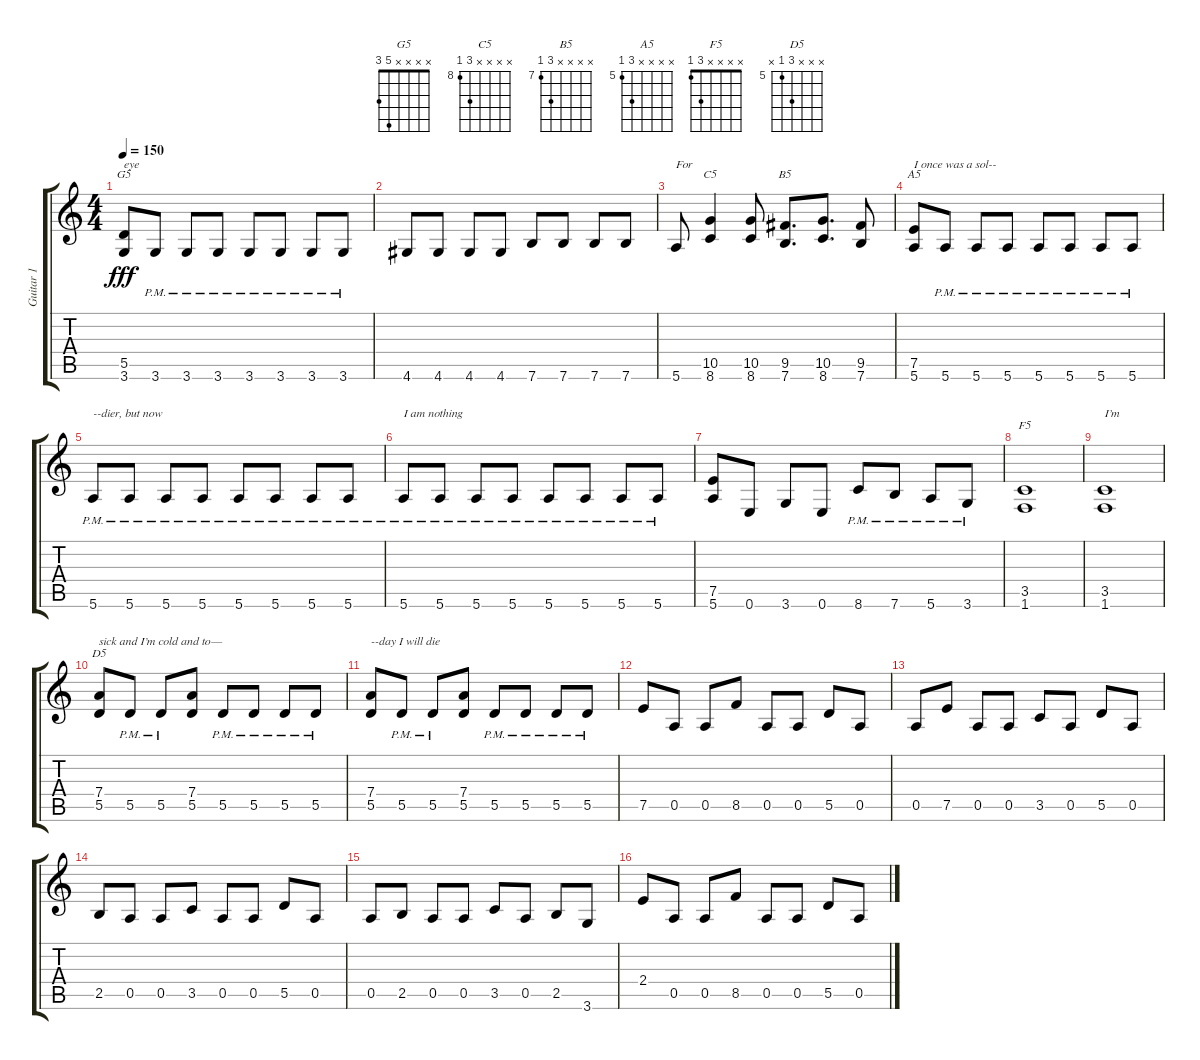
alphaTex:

\track ("Guitar 1" "Guitar 1") {instrument distortionguitar}
\staff {score tabs}
\tuning (E4 B3 G3 D3 A2 E2) {hide}
\chord ("G5" x x x x 5 3)
\chord ("C5" x x x x 10 8) {firstfret 8}
\chord ("B5" x x x x 9 7) {firstfret 7}
\chord ("A5" x x x x 7 5) {firstfret 5}
\chord ("F5" x x x x 3 1)
\chord ("D5" x x x 7 5 x) {firstfret 5}
\ts (4 4)
\tempo 150
\clef g2
\ks c
(5.5 3.6).8{ch "G5" txt "eye" dy fff} 3.6{pm}.8 3.6{pm}.8 3.6{pm}.8 3.6{pm}.8 3.6{pm}.8 3.6{pm}.8 3.6{pm}.8 |
4.6.8 4.6.8 4.6.8 4.6.8 7.6.8 7.6.8 7.6.8 7.6.8 |
5.6.8{txt "For "} (10.5 8.6).4{ch "C5"} (10.5 8.6).8 (9.5 7.6).8{d ch "B5"} (10.5 8.6).8{d} (9.5 7.6).8 |
(7.5 5.6).8{ch "A5" txt "I once was a sol--"} 5.6{pm}.8 5.6{pm}.8 5.6{pm}.8 5.6{pm}.8 5.6{pm}.8 5.6{pm}.8 5.6{pm}.8 |
5.6{pm}.8{txt "--dier, but now "} 5.6{pm}.8 5.6{pm}.8 5.6{pm}.8 5.6{pm}.8 5.6{pm}.8 5.6{pm}.8 5.6{pm}.8 |
5.6{pm}.8{txt "I am nothing "} 5.6{pm}.8 5.6{pm}.8 5.6{pm}.8 5.6{pm}.8 5.6{pm}.8 5.6{pm}.8 5.6{pm}.8 |
(7.5 5.6).8 0.6.8 3.6.8 0.6.8 8.6{pm}.8 7.6{pm}.8 5.6{pm}.8 3.6{pm}.8 |
(3.5 1.6).1{ch "F5"} |
(3.5 1.6).1{txt "I’m "} |
(7.4 5.5).8{ch "D5" txt "sick and I’m cold and to—"} 5.5{pm}.8 5.5{pm}.8 (7.4 5.5).8 5.5{pm}.8 5.5{pm}.8 5.5{pm}.8 5.5{pm}.8 |
(7.4 5.5).8{txt "--day I will die "} 5.5{pm}.8 5.5{pm}.8 (7.4 5.5).8 5.5{pm}.8 5.5{pm}.8 5.5{pm}.8 5.5{pm}.8 |
7.5.8 0.5.8 0.5.8 8.5.8 0.5.8 0.5.8 5.5.8 0.5.8 |
0.5.8 7.5.8 0.5.8 0.5.8 3.5.8 0.5.8 5.5.8 0.5.8 |
2.5.8 0.5.8 0.5.8 3.5.8 0.5.8 0.5.8 5.5.8 0.5.8 |
0.5.8 2.5.8 0.5.8 0.5.8 3.5.8 0.5.8 2.5.8 3.6.8 |
2.4.8 0.5.8 0.5.8 8.5.8 0.5.8 0.5.8 5.5.8 0.5.8
